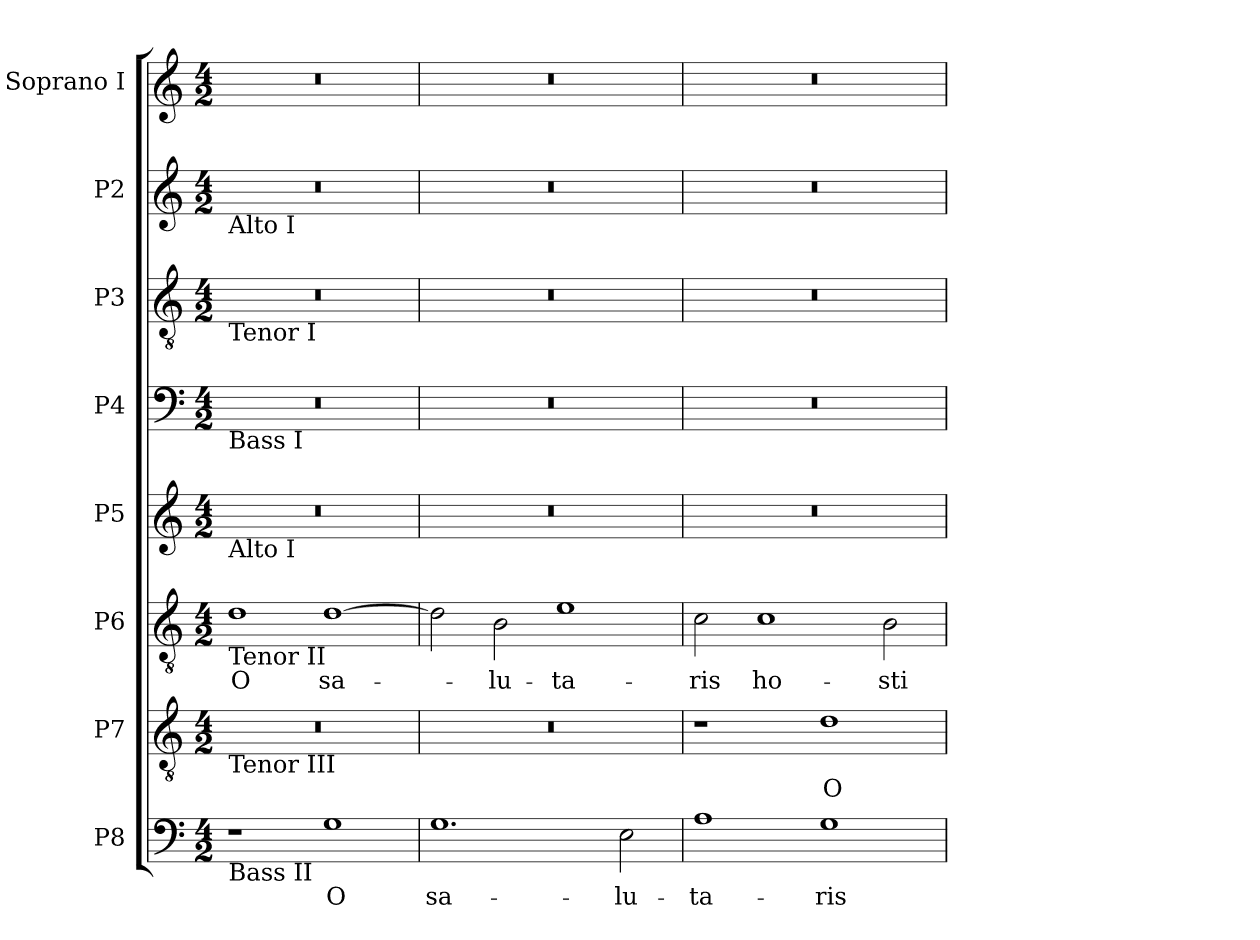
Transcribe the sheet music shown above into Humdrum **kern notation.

**kern	**text	**kern	**text	**kern	**text	**kern	**kern	**kern	**kern	**kern
*part8	*part8	*part7	*part7	*part6	*part6	*part5	*part4	*part3	*part2	*part1
*staff8	*staff8	*staff7	*staff7	*staff6	*staff6	*staff5	*staff4	*staff3	*staff2	*staff1
*I"P8	*	*I"P7	*	*I"P6	*	*I"P5	*I"P4	*I"P3	*I"P2	*I"Soprano I
!!LO:PB:g=z
*clefF4	*	*clefGv2	*	*clefGv2	*	*clefG2	*clefF4	*clefGv2	*clefG2	*clefG2
*k[]	*	*k[]	*	*k[]	*	*k[]	*k[]	*k[]	*k[]	*k[]
*C:	*	*C:	*	*C:	*	*C:	*C:	*C:	*C:	*C:
*M4/2	*	*M4/2	*	*M4/2	*	*M4/2	*M4/2	*M4/2	*M4/2	*M4/2
=1	=1	=1	=1	=1	=1	=1	=1	=1	=1	=1
!	!	!LO:N:vis=1	!	!	!	!	!	!	!	!
!	!	!	!	!	!	!	!	!	!LO:TX:b:t=Alto I	!
!	!	!	!	!	!	!	!	!LO:TX:b:t=Tenor I	!	!
!	!	!	!	!	!	!	!LO:TX:b:t=Bass I	!	!	!
!	!	!	!	!	!	!LO:TX:b:t=Alto I	!	!	!	!
!	!	!	!	!LO:TX:b:t=Tenor II	!	!	!	!	!	!
!	!	!LO:TX:b:t=Tenor III	!	!	!	!	!	!	!	!
!LO:TX:b:t=Bass II	!	!	!	!	!	!	!	!	!	!
!	!	!	!	!	!LO:LY:b:color=#000000	!LO:N:vis=1	!LO:N:vis=1	!LO:N:vis=1	!LO:N:vis=1	!LO:N:vis=1
1r	.	0r	.	1di	O	0r	0r	0r	0r	0r
!	!LO:LY:b:color=#000000	!	!	!	!	!	!	!	!	!
!	!	!	!	!	!LO:LY:b:color=#000000	!	!	!	!	!
1Gi	O	.	.	[>1di	sa-	.	.	.	.	.
=2	=2	=2	=2	=2	=2	=2	=2	=2	=2	=2
!	!LO:LY:b:color=#000000	!LO:N:vis=1	!	!	!	!LO:N:vis=1	!LO:N:vis=1	!LO:N:vis=1	!LO:N:vis=1	!LO:N:vis=1
1.Gi	sa-	0r	.	2di\]	.	0r	0r	0r	0r	0r
!	!	!	!	!	!LO:LY:b:color=#000000	!	!	!	!	!
.	.	.	.	2Bi\	-lu-	.	.	.	.	.
!	!	!	!	!	!LO:LY:b:color=#000000	!	!	!	!	!
.	.	.	.	1ei	-ta-	.	.	.	.	.
!	!LO:LY:b:color=#000000	!	!	!	!	!	!	!	!	!
2Ei\	-lu-	.	.	.	.	.	.	.	.	.
=3	=3	=3	=3	=3	=3	=3	=3	=3	=3	=3
!	!LO:LY:b:color=#000000	!	!	!	!	!	!	!	!	!
!	!	!	!	!	!LO:LY:b:color=#000000	!LO:N:vis=1	!LO:N:vis=1	!LO:N:vis=1	!LO:N:vis=1	!LO:N:vis=1
1Ai	-ta-	1r	.	2ci\	-ris	0r	0r	0r	0r	0r
!	!	!	!	!	!LO:LY:b:color=#000000	!	!	!	!	!
.	.	.	.	1ci	ho-	.	.	.	.	.
!	!LO:LY:b:color=#000000	!	!	!	!	!	!	!	!	!
!	!	!	!LO:LY:b:color=#000000	!	!	!	!	!	!	!
1Gi	-ris	1di	O	.	.	.	.	.	.	.
!	!	!	!	!	!LO:LY:b:color=#000000	!	!	!	!	!
.	.	.	.	2Bi\	-sti-	.	.	.	.	.
=	=	=	=	=	=	=	=	=	=	=
*-	*-	*-	*-	*-	*-	*-	*-	*-	*-	*-
